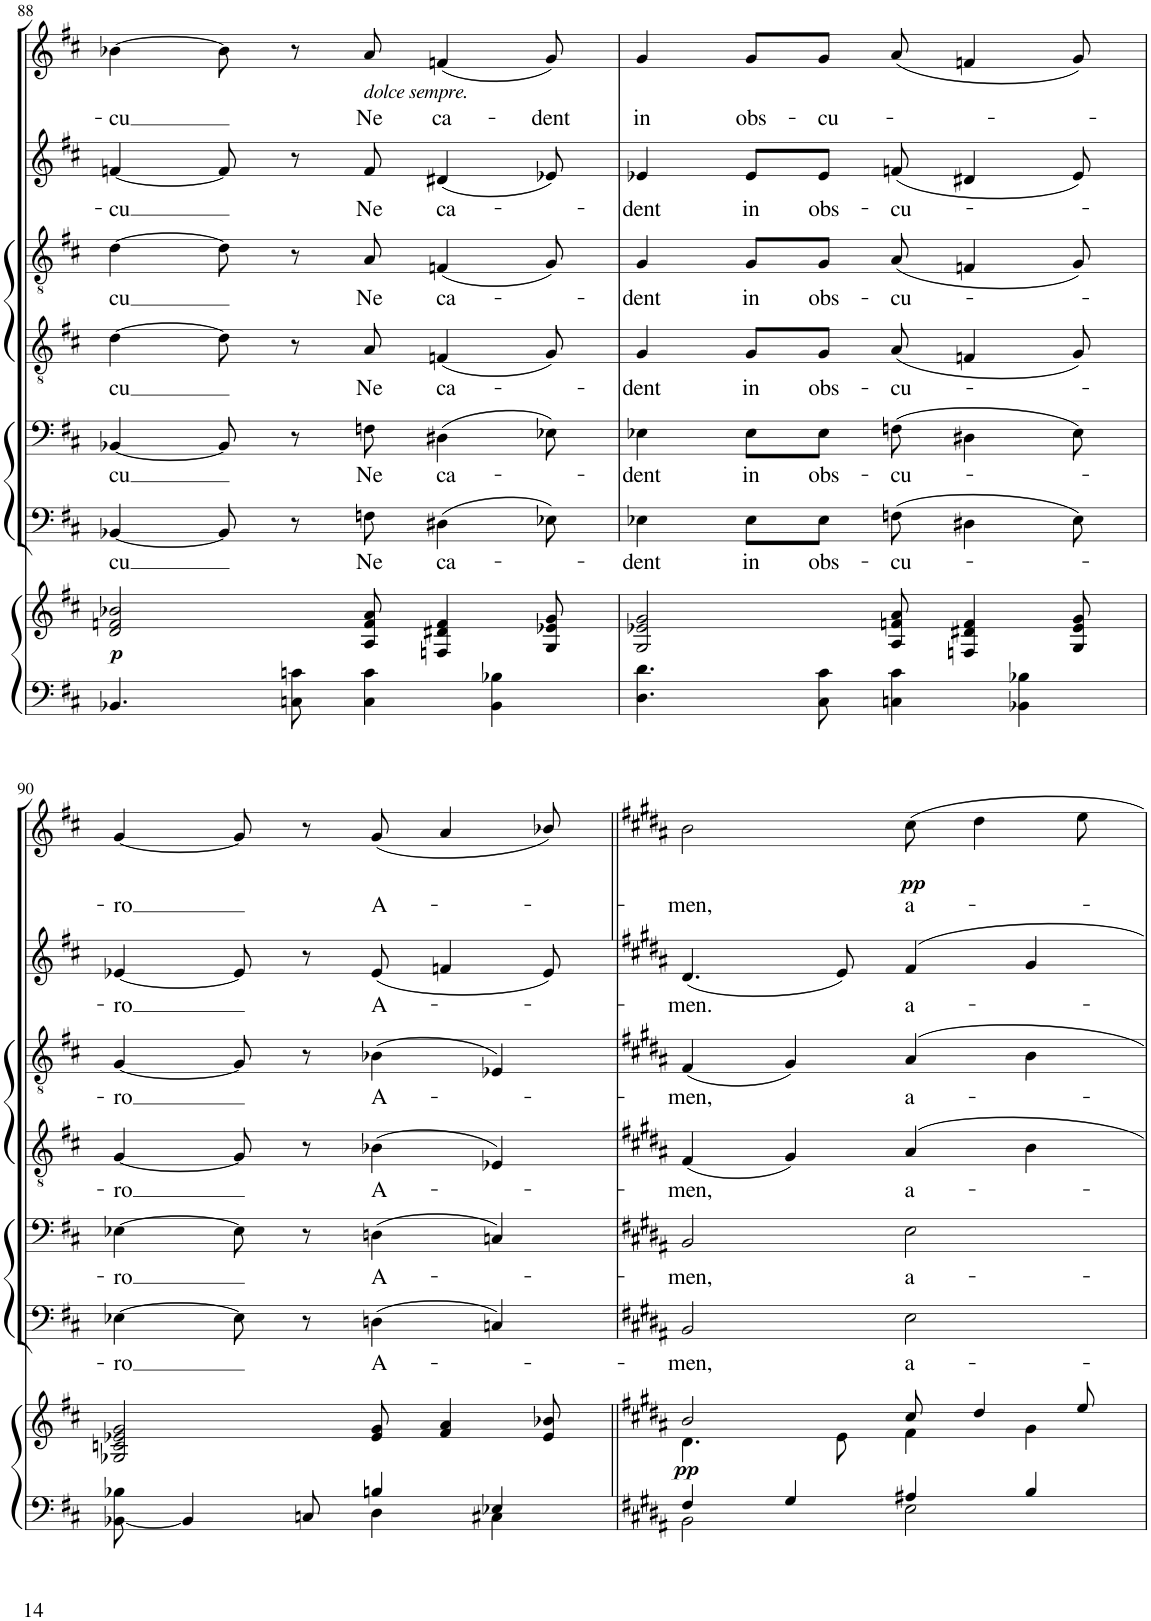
**kern	**kern	**dynam	**kern	**text	**kern	**text	**kern	**text	**kern	**text	**kern	**text	**kern	**text	**dynam
*part7	*part7	*part7	*part6	*part6	*part5	*part5	*part4	*part4	*part3	*part3	*part2	*part2	*part1	*part1	*part1
*staff8	*staff7	*staff7/8	*staff6	*staff6	*staff5	*staff5	*staff4	*staff4	*staff3	*staff3	*staff2	*staff2	*staff1	*staff1	*staff1
*I"PIANO	*	*	*I"BASSES II	*	*I"BASSES I	*	*I"TÉNORS II	*	*I"TÉNORS I	*	*I"ALTOS	*	*I"SOPRANOS	*	*
*I'Pno	*	*	*	*	*	*	*	*	*	*	*	*	*	*	*
!!LO:PB:g=z
*clefF4	*clefG2	*	*clefF4	*	*clefF4	*	*clefGv2	*	*clefGv2	*	*clefG2	*	*clefG2	*	*
*k[f#c#]	*k[f#c#]	*	*k[f#c#]	*	*k[f#c#]	*	*k[f#c#]	*	*k[f#c#]	*	*k[f#c#]	*	*k[f#c#]	*	*
*M4/4	*M4/4	*	*M4/4	*	*M4/4	*	*M4/4	*	*M4/4	*	*M4/4	*	*M4/4	*	*
*met(c)	*met(c)	*	*met(c)	*	*met(c)	*	*met(c)	*	*met(c)	*	*met(c)	*	*met(c)	*	*
=88	=88	=88	=88	=88	=88	=88	=88	=88	=88	=88	=88	=88	=88	=88	=88
!	!	!LO:DY:b	!	!LO:LY:b	!	!LO:LY:b	!	!LO:LY:b	!	!LO:LY:b	!	!LO:LY:b	!	!LO:LY:b	!
4.BB-X/	2d/ 2fn/ 2b-X/	p	[4BB-X/	cu	[4BB-X/	cu	[4d\	cu	[4d\	cu	[4fn/	-cu	[4b-X\	-cu	.
.	.	.	8BB-/]	.	8BB-/]	.	8d\]	.	8d\]	.	8f/]	.	8b-\]	.	.
8Cn\ 8cn\	.	.	8r	.	8r	.	8r	.	8r	.	8r	.	8r	.	.
!	!	!	!	!	!	!	!	!	!	!	!	!	!LO:TX:b:i:t=dolce sempre.	!	!
!	!	!	!	!LO:LY:b	!	!LO:LY:b	!	!LO:LY:b	!	!LO:LY:b	!	!LO:LY:b	!	!LO:LY:b	!
4C\ 4c\	8A/ 8f/ 8a/	.	8Fn\	Ne	8Fn\	Ne	8A/	Ne	8A/	Ne	8f/	Ne	8a/	Ne	.
!	!	!	!	!LO:LY:b	!	!LO:LY:b	!	!LO:LY:b	!	!LO:LY:b	!	!LO:LY:b	!	!LO:LY:b	!
.	4Fn/ 4d#X/ 4f/	.	(4D#X\	ca-	(4D#X\	ca-	(4Fn/	ca-	(4Fn/	ca-	(4d#X/	ca-	(4fn/	ca-	.
4BB-\ 4B-X\	.	.	.	.	.	.	.	.	.	.	.	.	.	.	.
!	!	!	!	!	!	!	!	!	!	!	!	!	!	!LO:LY:b	!
.	8G/ 8e-X/ 8g/	.	8E-X\)	.	8E-X\)	.	8G/)	.	8G/)	.	8e-X/)	.	8g/)	-dent	.
=89	=89	=89	=89	=89	=89	=89	=89	=89	=89	=89	=89	=89	=89	=89	=89
!	!	!	!	!LO:LY:b	!	!LO:LY:b	!	!LO:LY:b	!	!LO:LY:b	!	!LO:LY:b	!	!LO:LY:b	!
4.D\ 4.d\	2G/ 2e-X/ 2g/	.	4E-X\	-dent	4E-X\	-dent	4G/	-dent	4G/	-dent	4e-X/	-dent	4g/	in	.
!	!	!	!	!LO:LY:b	!	!LO:LY:b	!	!LO:LY:b	!	!LO:LY:b	!	!LO:LY:b	!	!LO:LY:b	!
.	.	.	8E-\L	in	8E-\L	in	8G/L	in	8G/L	in	8e-/L	in	8g/L	obs-	.
!	!	!	!	!LO:LY:b	!	!LO:LY:b	!	!LO:LY:b	!	!LO:LY:b	!	!LO:LY:b	!	!LO:LY:b	!
8C#\ 8c#\	.	.	8E-\J	obs-	8E-\J	obs-	8G/J	obs-	8G/J	obs-	8e-/J	obs-	8g/J	-cu-	.
!	!	!	!	!LO:LY:b	!	!LO:LY:b	!	!LO:LY:b	!	!LO:LY:b	!	!LO:LY:b	!	!	!
4Cn\ 4c#\	8A/ 8fn/ 8a/	.	(8Fn\	-cu-	(8Fn\	-cu-	(8A/	-cu-	(8A/	-cu-	(8fn/	-cu-	(8a/	.	.
.	4Fn/ 4d#X/ 4f/	.	4D#X\	.	4D#X\	.	4Fn/	.	4Fn/	.	4d#X/	.	4fn/	.	.
4BB-X\ 4B-X\	.	.	.	.	.	.	.	.	.	.	.	.	.	.	.
.	8G/ 8e-/ 8g/	.	8E-\)	.	8E-\)	.	8G/)	.	8G/)	.	8e-/)	.	8g/)	.	.
!!LO:LB:g=z
=90	=90	=90	=90	=90	=90	=90	=90	=90	=90	=90	=90	=90	=90	=90	=90
*^	*	*	*	*	*	*	*	*	*	*	*	*	*	*	*
!	!	!	!	!	!LO:LY:b	!	!LO:LY:b	!	!LO:LY:b	!	!LO:LY:b	!	!LO:LY:b	!	!LO:LY:b	!
[8BB-X\ 8B-X\	2ryy	2G-X/ 2cn/ 2e-X/ 2g/	.	[4E-X\	-ro	[4E-X\	-ro	[4G/	-ro	[4G/	-ro	[4e-X/	-ro	[4g/	-ro	.
4BB-/]	.	.	.	.	.	.	.	.	.	.	.	.	.	.	.	.
.	.	.	.	8E-\]	.	8E-\]	.	8G/]	.	8G/]	.	8e-/]	.	8g/]	.	.
8Cn/	.	.	.	8r	.	8r	.	8r	.	8r	.	8r	.	8r	.	.
!	!	!	!	!	!LO:LY:b	!	!LO:LY:b	!	!LO:LY:b	!	!LO:LY:b	!	!LO:LY:b	!	!LO:LY:b	!
4D\	4Bn/	8e-/ 8g/	.	(4Dn\	A-	(4Dn\	A-	(4B-X\	A-	(4B-X\	A-	(8e-/	A-	(8g/	A-	.
.	.	4f#/ 4a/	.	.	.	.	.	.	.	.	.	4fn/	.	4a/	.	.
4C#X\	4E-X/	.	.	4Cn/)	.	4Cn/)	.	4E-X/)	.	4E-X/)	.	.	.	.	.	.
.	.	8e-/ 8b-X/	.	.	.	.	.	.	.	.	.	8e-/)	.	8b-X/)	.	.
=91||	=91||	=91||	=91||	=91||	=91||	=91||	=91||	=91||	=91||	=91||	=91||	=91||	=91||	=91||	=91||	=91||
*k[f#c#g#d#a#]	*	*k[f#c#g#d#a#]	*	*k[f#c#g#d#a#]	*	*k[f#c#g#d#a#]	*	*k[f#c#g#d#a#]	*	*k[f#c#g#d#a#]	*	*k[f#c#g#d#a#]	*	*k[f#c#g#d#a#]	*	*
*	*	*^	*	*	*	*	*	*	*	*	*	*	*	*	*	*
!	!	!	!	!LO:DY:b	!	!LO:LY:b	!	!LO:LY:b	!	!LO:LY:b	!	!LO:LY:b	!	!LO:LY:b	!	!LO:LY:b	!
4F#/	2BB\	2b/	4.d#\	pp	2BB/	-men,	2BB/	-men,	(4F#/	-men,	(4F#/	-men,	(4.d#/	-men.	2b\	-men,	.
4G#/	.	.	.	.	.	.	.	.	4G#/)	.	4G#/)	.	.	.	.	.	.
.	.	.	8e\	.	.	.	.	.	.	.	.	.	8e/)	.	.	.	.
!	!	!	!	!	!	!LO:LY:b	!	!LO:LY:b	!	!LO:LY:b	!	!LO:LY:b	!	!LO:LY:b	!	!LO:LY:b	!LO:DY:b
4A#X/	2E\	8cc#/	4f#\	.	2E\	a-	2E\	a-	4A#/	a-	4A#/	a-	4f#/	a-	8cc#\	a-	pp
.	.	4dd#/	.	.	.	.	.	.	.	.	.	.	.	.	4dd#\	.	.
4B/	.	.	4g#\	.	.	.	.	.	4B\	.	4B\	.	4g#/	.	.	.	.
.	.	8ee/	.	.	.	.	.	.	.	.	.	.	.	.	8ee\	.	.
*v	*v	*	*	*	*	*	*	*	*	*	*	*	*	*	*	*	*
*	*v	*v	*	*	*	*	*	*	*	*	*	*	*	*	*	*
=	=	=	=	=	=	=	=	=	=	=	=	=	=	=	=
*-	*-	*-	*-	*-	*-	*-	*-	*-	*-	*-	*-	*-	*-	*-	*-
